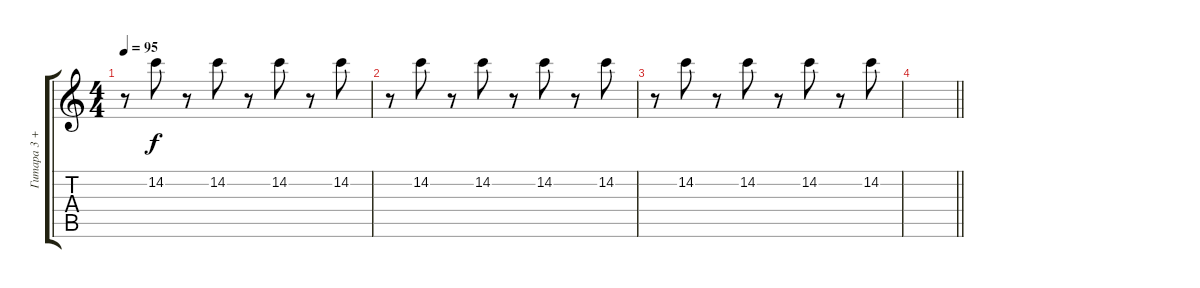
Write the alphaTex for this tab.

\track ("Гитара 3 +)" "Гитара 3 +") {instrument distortionguitar}
\staff {score tabs}
\tuning (Eb4 Bb3 Gb3 Db3 Ab2 Db2) {hide}
\ts (4 4)
\tempo 95
\clef g2
\ks c
r.8{dy f} 14.2.8 r.8 14.2.8 r.8 14.2.8 r.8 14.2.8 |
r.8 14.2.8 r.8 14.2.8 r.8 14.2.8 r.8 14.2.8 |
r.8 14.2.8 r.8 14.2.8 r.8 14.2.8 r.8 14.2.8 |
\barLineRight lightlight
